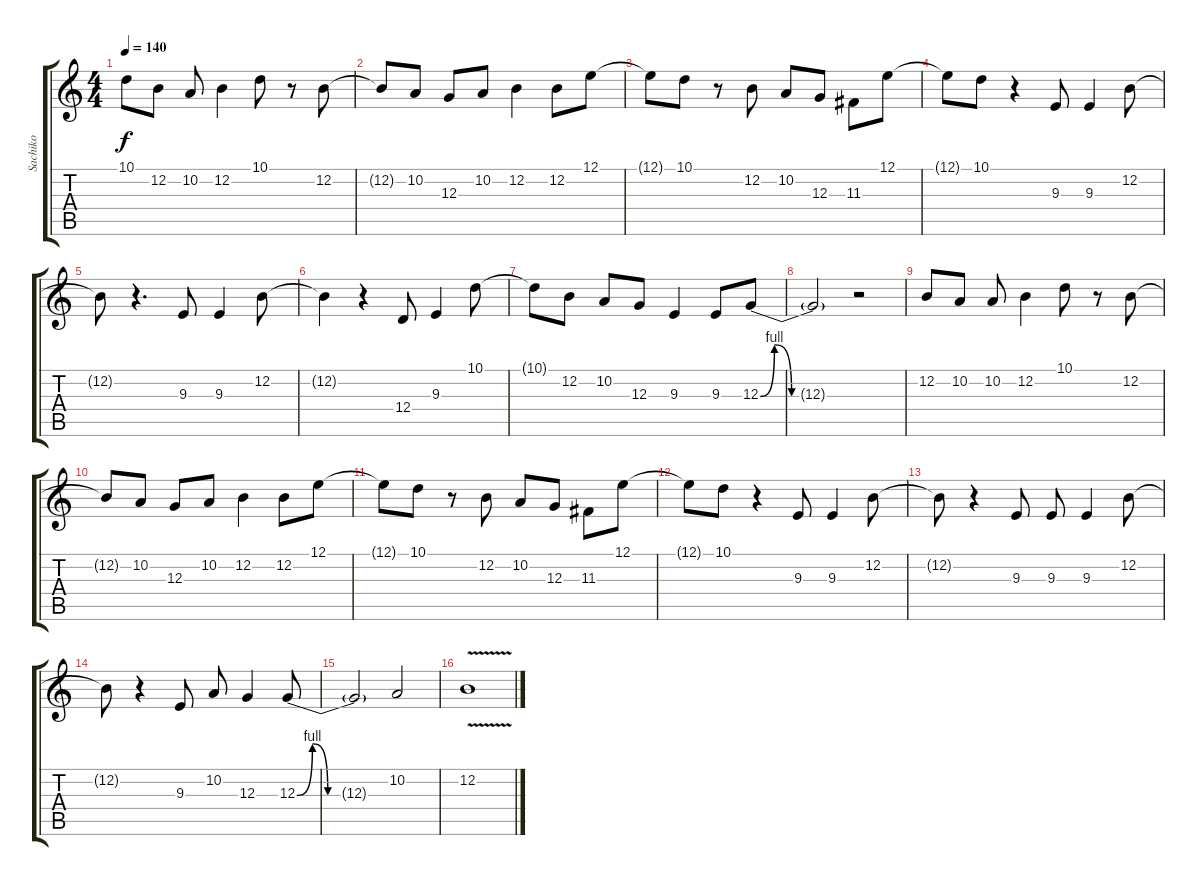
\track ("Sachiko" "Sachiko") {instrument viola}
\staff {score tabs}
\tuning (E4 B3 G3 D3 A2 E2) {hide}
\ts (4 4)
\tempo 140
\clef g2
\ks c
10.1.8{dy f} 12.2.8 10.2.8 12.2.4 10.1.8 r.8 12.2.8 |
12.2{t}.8 10.2.8 12.3.8 10.2.8 12.2.4 12.2.8 12.1.8 |
12.1{t}.8 10.1.8 r.8 12.2.8 10.2.8 12.3.8 11.3.8 12.1.8 |
12.1{t}.8 10.1.8 r.4 9.3.8 9.3.4 12.2.8 |
12.2{t}.8 r.4{d} 9.3.8 9.3.4 12.2.8 |
12.2{t}.4 r.4 12.4.8 9.3.4 10.1.8 |
10.1{t}.8 12.2.8 10.2.8 12.3.8 9.3.4 9.3.8 12.3{be (custom 0 0 9 4 20 0 60 0)}.8 |
12.3{t}.2 r.2 |
12.2.8 10.2.8 10.2.8 12.2.4 10.1.8 r.8 12.2.8 |
12.2{t}.8 10.2.8 12.3.8 10.2.8 12.2.4 12.2.8 12.1.8 |
12.1{t}.8 10.1.8 r.8 12.2.8 10.2.8 12.3.8 11.3.8 12.1.8 |
12.1{t}.8 10.1.8 r.4 9.3.8 9.3.4 12.2.8 |
12.2{t}.8 r.4 9.3.8 9.3.8 9.3.4 12.2.8 |
12.2{t}.8 r.4 9.3.8 10.2.8 12.3.4 12.3{be (custom 0 0 10 4 20 0 60 0)}.8 |
12.3{t}.2 10.2.2 |
12.2{v}.1
